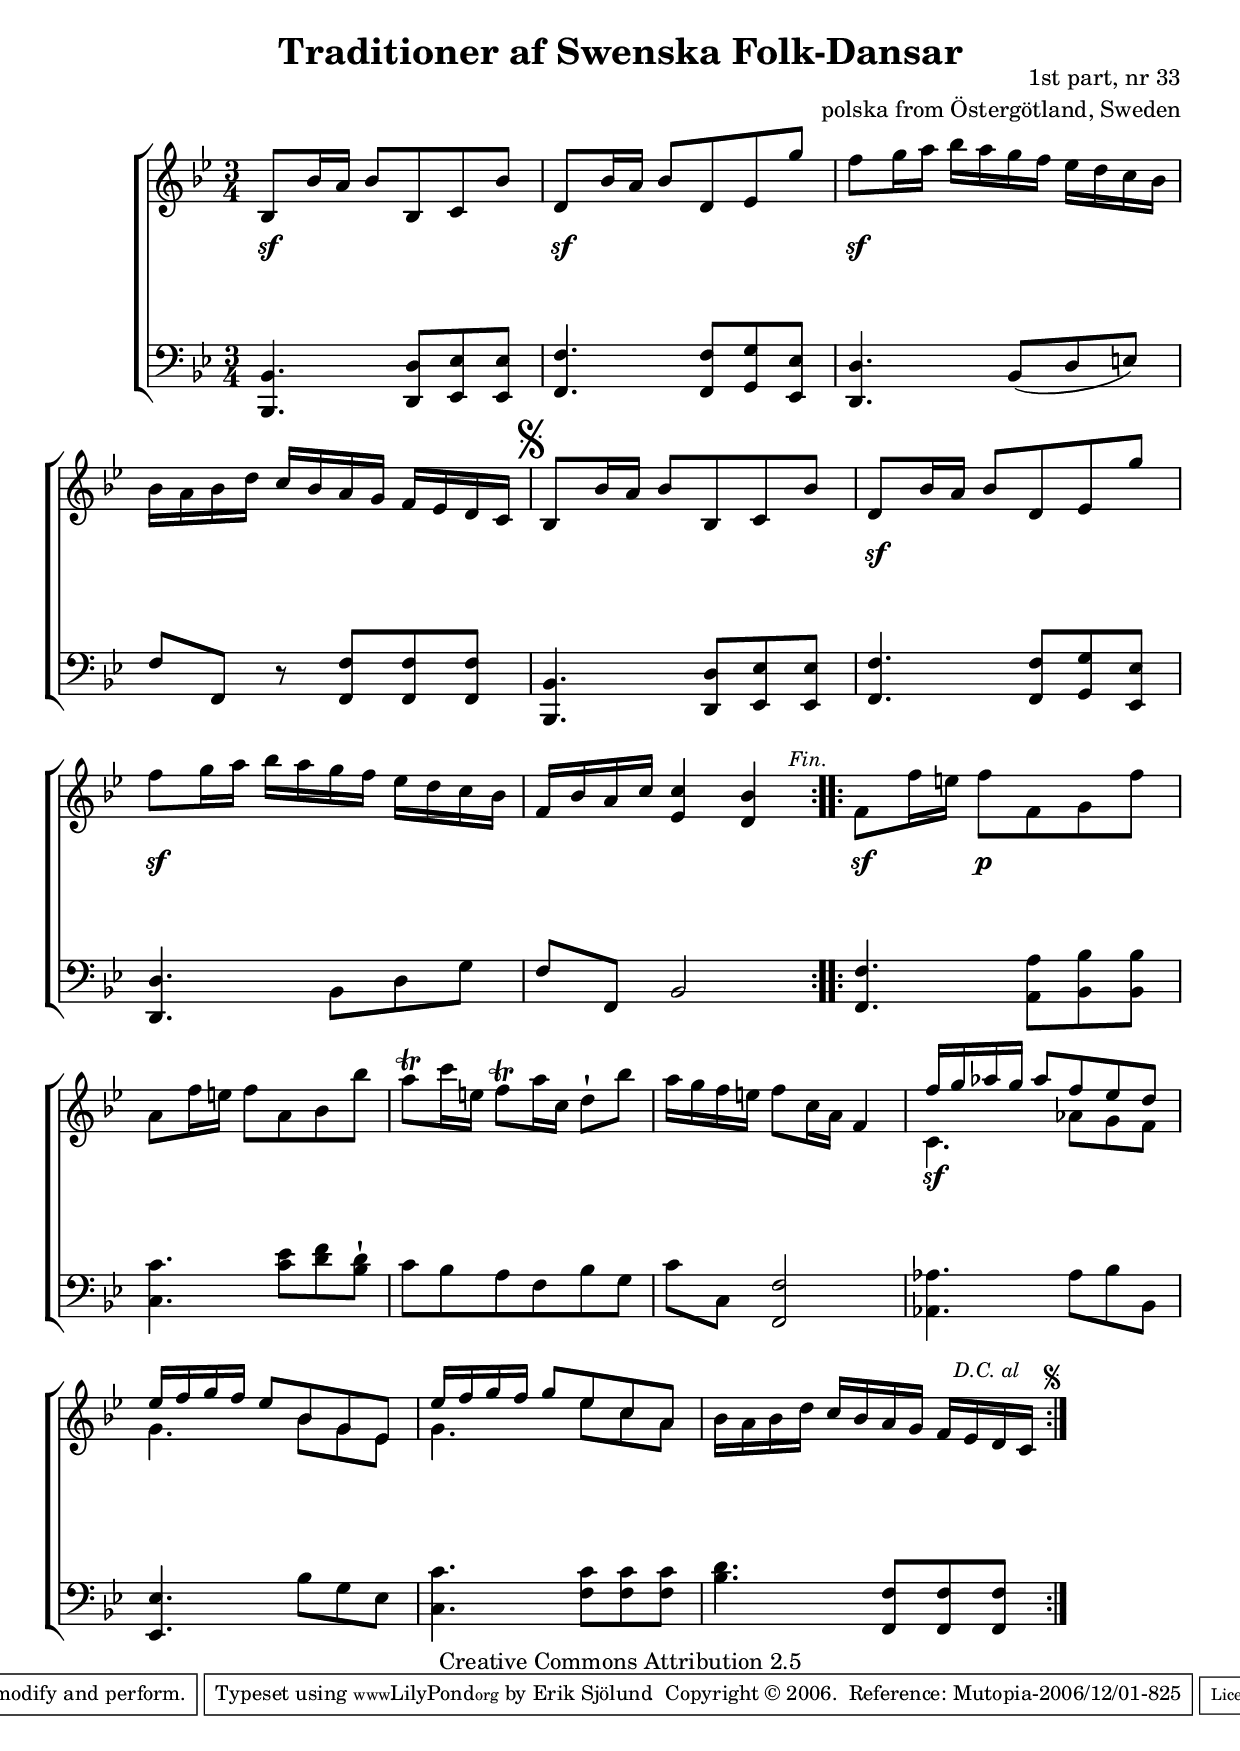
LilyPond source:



\header {
    title = "Traditioner af Swenska Folk-Dansar"
    opus = \markup {
         \column  {
          \right-align  "1st part, nr 33"
   \right-align "polska from Östergötland, Sweden" 
}
 } 
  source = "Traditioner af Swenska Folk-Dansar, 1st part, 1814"



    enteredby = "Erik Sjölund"
				% mutopia headers.

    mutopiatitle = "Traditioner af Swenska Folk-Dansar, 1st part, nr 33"

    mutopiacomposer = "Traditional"
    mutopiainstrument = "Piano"
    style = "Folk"
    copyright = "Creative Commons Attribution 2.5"
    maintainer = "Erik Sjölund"
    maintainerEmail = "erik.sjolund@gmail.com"




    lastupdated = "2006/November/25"
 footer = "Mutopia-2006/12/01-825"
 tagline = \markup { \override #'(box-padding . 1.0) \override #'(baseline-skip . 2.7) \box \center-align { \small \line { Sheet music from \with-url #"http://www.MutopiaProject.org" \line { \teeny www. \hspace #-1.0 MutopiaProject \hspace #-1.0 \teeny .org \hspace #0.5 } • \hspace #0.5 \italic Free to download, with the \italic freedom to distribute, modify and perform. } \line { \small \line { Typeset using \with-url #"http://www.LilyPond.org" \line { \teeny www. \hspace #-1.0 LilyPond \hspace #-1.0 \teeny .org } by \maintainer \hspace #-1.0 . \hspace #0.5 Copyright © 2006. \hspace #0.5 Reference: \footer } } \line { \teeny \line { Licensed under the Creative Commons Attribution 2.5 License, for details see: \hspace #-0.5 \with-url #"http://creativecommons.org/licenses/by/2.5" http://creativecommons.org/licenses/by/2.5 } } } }
  }




     \version "2.8.5"








global={
  \key bes \major
  \time 3/4
}

upperdacapo = { bes8 bes'16 a' bes'8 bes c' bes' |
  d' bes'16 a' bes'8 d' ees' g'' | \break
  f'' g''16 a'' bes'' a'' g'' f'' ees'' d'' c'' bes' |
  f' bes' a' c'' <ees' c''>4 <d' bes'> 
}


upper =  {
  \global
  \repeat volta 2 {
    bes8 bes'16 a' bes'8 bes c' bes' 
    d' bes'16 a' bes'8 d' ees' g'' |
    f'' g''16 a'' bes'' a'' g'' f'' ees'' d'' c'' bes' | 
    bes' a' bes' d'' c'' bes' a' g' f' ees' d' c'  \mark \markup { \musicglyph #"scripts.segno" }  
    \upperdacapo 
  }

  \repeat volta 2 {
    f'8 f''16 e'' f''8 f' g' f'' |
    a' f''16 e'' f''8 a' bes' bes'' |
   \once \override Script #'padding = #0.3  a''  \trill c'''16 e'' \once \override Script #'padding = #0.3 f''8 \trill  a''16 c'' d''8 \staccatissimo bes'' |
    a''16 g'' f'' e'' f''8 c''16 a' f'4 |
%5
    << { f''16 g'' aes'' g'' aes''8 f''8 ees'' d''    ees''16 f'' g'' f'' ees''8 bes' g' ees'         ees''16 f'' g'' f'' g''8 ees'' c'' a'  } \\ { c'4.  aes'8 g' f' g'4. bes'8 g' ees'  g'4. ees''8 c'' a'    } >> <<   {  } \\ { } >> |
    bes'16 a' bes' d'' c'' bes' a' g' f' ees' d' c'   
  }
}
     
lowerdacapo = { 	<bes,, bes,>4. <d, d>8 <ees, ees> <ees, ees> |
  <f, f>4. <f, f>8 <g, g> <ees, ees> |
  <d, d>4. bes,8 d g |



     \override Score.RehearsalMark
       #'break-visibility = #begin-of-line-invisible
  f f, bes,2
     \once \override Score.RehearsalMark #'self-alignment-X = #right
   \mark \markup { \small  \italic "Fin." }


}

lower =  {
  \global \clef bass
  \repeat volta 2 {
    <bes,, bes,>4. <d, d>8 <ees, ees> <ees, ees> |
    <f, f>4. <f, f>8 <g, g> <ees, ees> |
    <d, d>4. bes,8 ( d e ) |
    f f, r <f, f> <f, f> <f, f>  \mark \markup { \musicglyph #"scripts.segno" }
%5
    \lowerdacapo
  }

  \repeat volta 2 {
    <f, f>4. <a, a>8 <bes, bes> <bes, bes> |
    <c c'>4. <c' ees'>8 <d' f'> <bes d'> \staccatissimo |
    c' bes a f bes g |
    c' c <f, f>2 |

    <aes, aes>4. aes8 bes bes, |
    <ees, ees>4. bes8 g ees |
    <c c'>4. <f c'>8 <f c'> <f c'> |



     \override Score.RehearsalMark
       #'break-visibility = #begin-of-line-invisible
    <bes d'>4. <f, f>8 <f, f> <f, f> 
     \once \override Score.RehearsalMark #'self-alignment-X = #right
  



 \mark \markup {  \small \italic "D.C. al  " \null \tiny  \musicglyph #"scripts.segno" }

  }
}

dynamicsdacapo = {   
 s2. 
 s2. \sf 
 s2. \sf 
 s2    s4    }
  
dynamics = {
  \repeat volta 2 {
 s2. \sf
 s2. \sf 
 s2. \sf 
 s2. 

\dynamicsdacapo   
  }
  \repeat volta 2 {




    s4 \sf     s2 \p s2.*3 s2.*3 \sf s2 s8 s8 s8


  }
}







\score {
  \new PianoStaff \with{systemStartDelimiter = #'SystemStartBracket } <<
    \new Staff = "upper" \upper
    \new Dynamics = "dynamics" \dynamics
    \new Staff = "lower" <<
      \clef bass
      \lower
    >>
  >>

  \layout {
    \context {
      \type "Engraver_group"
      \name Dynamics
      \alias Voice % So that \cresc works, for example.
      \consists "Output_property_engraver"
%      \override VerticalAxisGroup #'minimum-Y-extent = #'(-1 . 1)
      \consists "Piano_pedal_engraver"
      \consists "Script_engraver"
      \consists "Dynamic_engraver"
      \consists "Text_engraver"
      \override TextScript #'font-size = #2
      \override TextScript #'font-shape = #'italic

      \override DynamicText #'extra-offset = #'(0 . 2.5)
      \override Hairpin #'extra-offset = #'(0 . 2.5)


      \consists "Skip_event_swallow_translator"
      \consists "Axis_group_engraver"
    }
    \context {\Score \remove "Bar_number_engraver"}
    \context {
      \PianoStaff
      \accepts Dynamics
   \override VerticalAlignment #'forced-distance = #7
  \override SpanBar #'transparent = ##t

    }
  }
}

          


mididynamics = { \dynamics \dynamicsdacapo } 
midiupper = { \upper \upperdacapo }
midilower = { \lower \lowerdacapo }


          




\score {
  \unfoldRepeats
  \new PianoStaff <<
    \new Staff = "upper" <<  \midiupper  \mididynamics >>
    \new Staff = "lower" <<  \midilower  \mididynamics >>
  >>
  \midi {
    \context {
      \type "Performer_group"
      \name Dynamics
      \consists "Piano_pedal_performer"
    }
    \context {
      \PianoStaff
      \accepts Dynamics
    }
 \tempo 4=80    
  }
}






  


